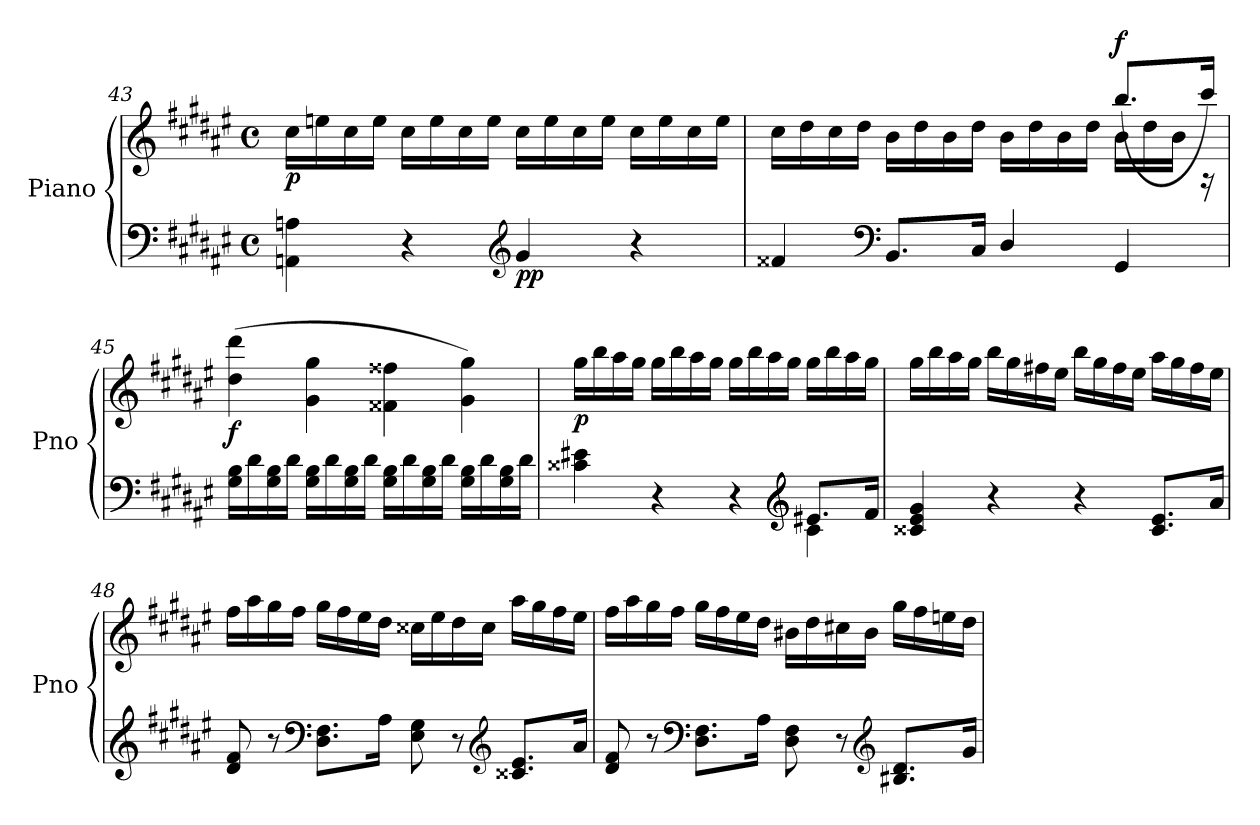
**kern	**kern	**dynam
*part1	*part1	*part1
*staff2	*staff1	*staff1/2
*I"Piano	*	*
*I'Pno	*	*
!!LO:PB:g=z
*clefF4	*clefG2	*
*k[f#c#g#d#a#e#]	*k[f#c#g#d#a#e#]	*
*M4/4	*M4/4	*
*met(c)	*met(c)	*
=43	=43	=43
!	!	!LO:DY:b
4AAn\ 4An\	16cc#\LL	p
.	16een\	.
.	16cc#\	.
.	16ee\JJ	.
4r	16cc#\LL	.
.	16ee\	.
.	16cc#\	.
.	16ee\JJ	.
*clefG2	*	*
!	!	!LO:DY:b=2
4g#/	16cc#\LL	pp
.	16ee\	.
.	16cc#\	.
.	16ee\JJ	.
4r	16cc#\LL	.
.	16ee\	.
.	16cc#\	.
.	16ee\JJ	.
!!LO:LB:g=z
=44	=44	=44
*	*^	*
4f##X/	16cc#\LL	2.ryy	.
.	16dd#\	.	.
.	16cc#\	.	.
.	16dd#\JJ	.	.
*clefF4	*	*	*
8.BB/L	16b\LL	.	.
.	16dd#\	.	.
.	16b\	.	.
16C#/Jk	16dd#\JJ	.	.
4D#/	16b\LL	.	.
.	16dd#\	.	.
.	16b\	.	.
.	16dd#\JJ	.	.
!	!	!	!LO:DY:a
4GG#/	16b\LL	(8.bb/L	f
.	16dd#\	.	.
.	16b\JJ	.	.
.	16rA	16ccc#/Jk)	.
=45	=45	=45	=45
!	!	!	!LO:DY:b
*	*v	*v	*
16G#\ 16B\LL	(4dd#\ 4ddd#\	f
16d#\	.	.
16G#\ 16B\	.	.
16d#\JJ	.	.
16G#\ 16B\LL	4g#\ 4gg#\	.
16d#\	.	.
16G#\ 16B\	.	.
16d#\JJ	.	.
16G#\ 16B\LL	4f##X\ 4ff##X\	.
16d#\	.	.
16G#\ 16B\	.	.
16d#\JJ	.	.
16G#\ 16B\LL	4g#\ 4gg#\)	.
16d#\	.	.
16G#\ 16B\	.	.
16d#\JJ	.	.
!!LO:LB:g=z
=46	=46	=46
*^	*	*
!	!	!	!LO:DY:b
4c##X\ 4e#X\	2.ryy	16gg#\LL	p
.	.	16bb\	.
.	.	16aa#\	.
.	.	16gg#\JJ	.
4r	.	16gg#\LL	.
.	.	16bb\	.
.	.	16aa#\	.
.	.	16gg#\JJ	.
4r	.	16gg#\LL	.
.	.	16bb\	.
.	.	16aa#\	.
.	.	16gg#\JJ	.
*clefG2	*	*	*
8.e#X/L	4c##\	16gg#\LL	.
.	.	16bb\	.
.	.	16aa#\	.
16f#/Jk	.	16gg#\JJ	.
*v	*v	*	*
!!LO:LB:g=z
=47	=47	=47
4c##X/ 4e#/ 4g#/	16gg#\LL	.
.	16bb\	.
.	16aa#\	.
.	16gg#\JJ	.
4r	16bb\LL	.
.	16gg#\	.
.	16ff#X\	.
.	16ee#\JJ	.
4r	16bb\LL	.
.	16gg#\	.
.	16ff#\	.
.	16ee#\JJ	.
8.c##/ 8.e#/L	16aa#\LL	.
.	16gg#\	.
.	16ff#\	.
16a#/Jk	16ee#\JJ	.
=48	=48	=48
8d#/ 8f#/	16ff#\LL	.
.	16aa#\	.
8r	16gg#\	.
.	16ff#\JJ	.
*clefF4	*	*
8.D#\ 8.F#\L	16gg#\LL	.
.	16ff#\	.
.	16ee#\	.
16A#\Jk	16dd#\JJ	.
8E#\ 8G#\	16cc##X\LL	.
.	16ee#\	.
8r	16dd#\	.
.	16cc##\JJ	.
*clefG2	*	*
8.c##X/ 8.e#/L	16aa#\LL	.
.	16gg#\	.
.	16ff#\	.
16a#/Jk	16ee#\JJ	.
!!LO:LB:g=z
=49	=49	=49
8d#/ 8f#/	16ff#\LL	.
.	16aa#\	.
8r	16gg#\	.
.	16ff#\JJ	.
*clefF4	*	*
8.D#\ 8.F#\L	16gg#\LL	.
.	16ff#\	.
.	16ee#\	.
16A#\Jk	16dd#\JJ	.
8D#\ 8F#\	16b#X\LL	.
.	16dd#\	.
8r	16cc#X\	.
.	16b#\JJ	.
*clefG2	*	*
8.B#X/ 8.d#/L	16gg#\LL	.
.	16ff#\	.
.	16een\	.
16g#/Jk	16dd#\JJ	.
=	=	=
*-	*-	*-
